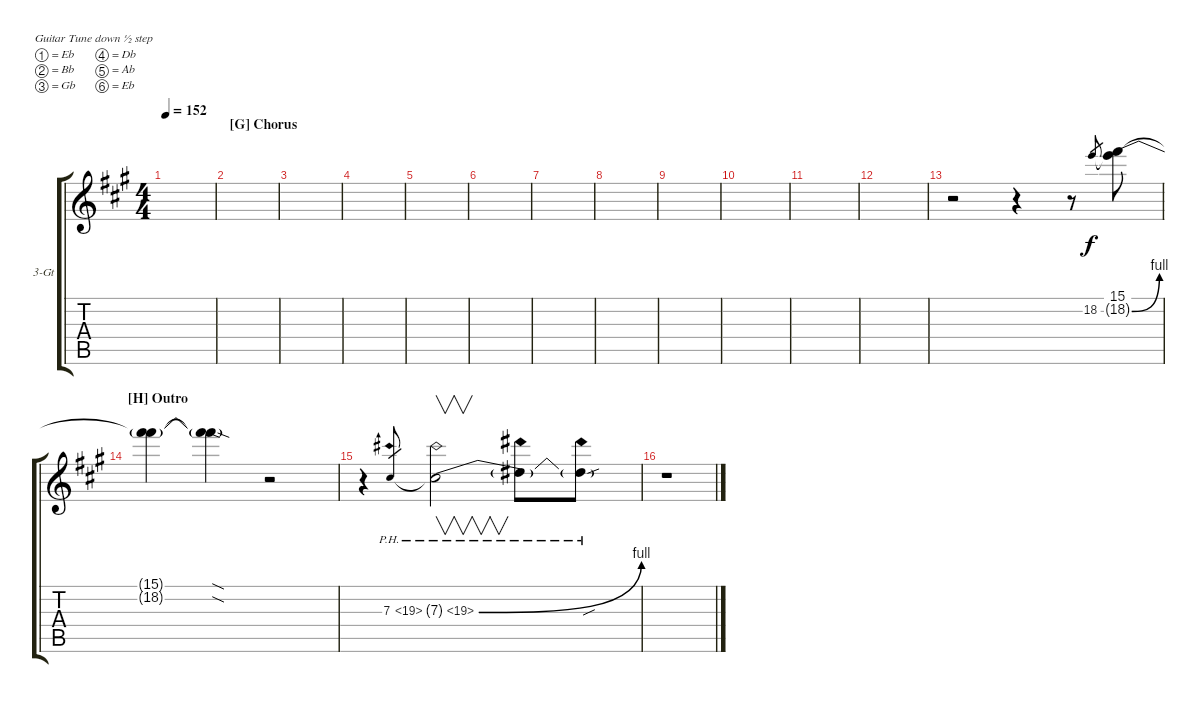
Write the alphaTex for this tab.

\defaultSystemsLayout 4
\bracketExtendMode groupsimilarinstruments
\firstSystemTrackNameOrientation horizontal
\otherSystemsTrackNameOrientation horizontal
\track ("Guitar 3" "3-Gt") {instrument distortionguitar}
\staff {score tabs}
\tuning (Eb4 Bb3 Gb3 Db3 Ab2 Eb2)
\ts (4 4)
\tempo 152
\clef g2
\scale
1.07062
\ks a
|
\section ("G" "Chorus")
\scale
0.929382 |
\scale
1.07062 |
\scale
0.929382 |
\scale
1.07062 |
\scale
0.929382 |
\scale
1.07062 |
\scale
0.929382 |
\scale
1.07062 |
\scale
0.929382 |
\scale
1.07062 |
\scale
0.929382 |
\scale
1.07062 r.2 r.4 r.8 18.2.8{gr} (18.2{be (bend 0 0 15 4) t} 15.1).8 |
\section ("H" "Outro")
\scale
0.929382 (18.2{t} 15.1{t}).4 (18.2{sod t} 15.1{sod t}).4 r.2 |
\scale
1.07062 r.4 7.3{ph 12}.8{gr} 7.3{be (bend 0 0 15 4) ph 12 t}.2{v} 7.3{ph 12 t}.8 7.3{ph 12 sou t}.8 |
\scale
0.929382 r.1
